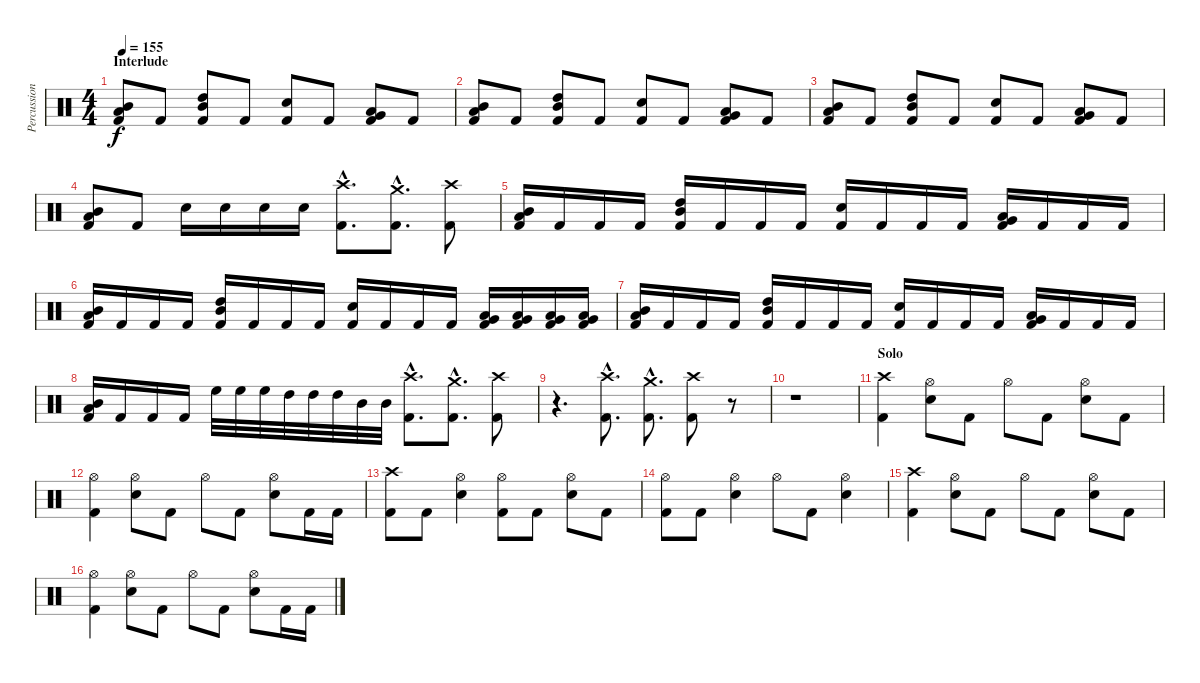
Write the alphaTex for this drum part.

\track ("Percussion" "Percussion") {instrument percussion}
\staff {score}
\articulation defaults
\ts (4 4)
\section ("" "Interlude")
\tempo 155
\clef neutral
\ks c
("Mid Tom (hit)" "Low Tom (hit)" "Kick (hit) 2").8{dy f} "Kick (hit) 2".8 ("High Tom (hit)" "Mid Tom (hit)" "Kick (hit) 2").8 "Kick (hit) 2".8 ("Electric Snare (hit)" "Kick (hit) 2").8 "Kick (hit) 2".8 ("Low Tom (hit)" "Very Low Tom (hit)" "Kick (hit) 2").8 "Kick (hit) 2".8 |
("Mid Tom (hit)" "Low Tom (hit)" "Kick (hit) 2").8 "Kick (hit) 2".8 ("High Tom (hit)" "Mid Tom (hit)" "Kick (hit) 2").8 "Kick (hit) 2".8 ("Electric Snare (hit)" "Kick (hit) 2").8 "Kick (hit) 2".8 ("Low Tom (hit)" "Very Low Tom (hit)" "Kick (hit) 2").8 "Kick (hit) 2".8 |
("Mid Tom (hit)" "Low Tom (hit)" "Kick (hit) 2").8 "Kick (hit) 2".8 ("High Tom (hit)" "Mid Tom (hit)" "Kick (hit) 2").8 "Kick (hit) 2".8 ("Electric Snare (hit)" "Kick (hit) 2").8 "Kick (hit) 2".8 ("Low Tom (hit)" "Very Low Tom (hit)" "Kick (hit) 2").8 "Kick (hit) 2".8 |
("Mid Tom (hit)" "Low Tom (hit)" "Kick (hit) 2").8 "Kick (hit) 2".8 "Electric Snare (hit)".16 "Electric Snare (hit)".16 "Electric Snare (hit)".16 "Electric Snare (hit)".16 ("Crash high (hit)"{hac} "Kick (hit) 2"{hac}).8{d} ("Crash medium (hit)"{hac} "Kick (hit) 2"{hac}).8{d} ("Crash high (hit)" "Kick (hit) 2").8 |
("Mid Tom (hit)" "Low Tom (hit)" "Kick (hit) 2").16 "Kick (hit) 2".16 "Kick (hit) 2".16 "Kick (hit) 2".16 ("High Tom (hit)" "Mid Tom (hit)" "Kick (hit) 2").16 "Kick (hit) 2".16 "Kick (hit) 2".16 "Kick (hit) 2".16 ("Electric Snare (hit)" "Kick (hit) 2").16 "Kick (hit) 2".16 "Kick (hit) 2".16 "Kick (hit) 2".16 ("Low Tom (hit)" "Very Low Tom (hit)" "Kick (hit) 2").16 "Kick (hit) 2".16 "Kick (hit) 2".16 "Kick (hit) 2".16 |
("Mid Tom (hit)" "Low Tom (hit)" "Kick (hit) 2").16 "Kick (hit) 2".16 "Kick (hit) 2".16 "Kick (hit) 2".16 ("High Tom (hit)" "Mid Tom (hit)" "Kick (hit) 2").16 "Kick (hit) 2".16 "Kick (hit) 2".16 "Kick (hit) 2".16 ("Electric Snare (hit)" "Kick (hit) 2").16 "Kick (hit) 2".16 "Kick (hit) 2".16 "Kick (hit) 2".16 ("Low Tom (hit)" "Very Low Tom (hit)" "Kick (hit) 2").16 ("Low Tom (hit)" "Very Low Tom (hit)" "Kick (hit) 2").16 ("Low Tom (hit)" "Very Low Tom (hit)" "Kick (hit) 2").16 ("Low Tom (hit)" "Very Low Tom (hit)" "Kick (hit) 2").16 |
("Mid Tom (hit)" "Low Tom (hit)" "Kick (hit) 2").16 "Kick (hit) 2".16 "Kick (hit) 2".16 "Kick (hit) 2".16 ("High Tom (hit)" "Mid Tom (hit)" "Kick (hit) 2").16 "Kick (hit) 2".16 "Kick (hit) 2".16 "Kick (hit) 2".16 ("Electric Snare (hit)" "Kick (hit) 2").16 "Kick (hit) 2".16 "Kick (hit) 2".16 "Kick (hit) 2".16 ("Low Tom (hit)" "Very Low Tom (hit)" "Kick (hit) 2").16 "Kick (hit) 2".16 "Kick (hit) 2".16 "Kick (hit) 2".16 |
("Mid Tom (hit)" "Low Tom (hit)" "Kick (hit) 2").16 "Kick (hit) 2".16 "Kick (hit) 2".16 "Kick (hit) 2".16 "High Floor Tom (hit)".32 "High Floor Tom (hit)".32 "High Floor Tom (hit)".32 "High Tom (hit)".32 "High Tom (hit)".32 "High Tom (hit)".32 "Mid Tom (hit)".32 "Mid Tom (hit)".32 ("Crash high (hit)"{hac} "Kick (hit) 2"{hac}).8{d} ("Crash medium (hit)"{hac} "Kick (hit) 2"{hac}).8{d} ("Crash high (hit)" "Kick (hit) 2").8 |
r.4{d} ("Crash high (hit)"{hac} "Kick (hit) 2"{hac}).8{d} ("Crash medium (hit)"{hac} "Kick (hit) 2"{hac}).8{d} ("Crash high (hit)" "Kick (hit) 2").8 r.8 |
r.1 |
\section ("" "Solo")
("Crash high (hit)" "Kick (hit) 2").4 ("Hi-Hat (open)" "Electric Snare (hit)").8 "Kick (hit) 2".8 "Hi-Hat (open)".8 "Kick (hit) 2".8 ("Hi-Hat (open)" "Electric Snare (hit)").8 "Kick (hit) 2".8 |
("Hi-Hat (open)" "Kick (hit) 2").4 ("Hi-Hat (open)" "Electric Snare (hit)").8 "Kick (hit) 2".8 "Hi-Hat (open)".8 "Kick (hit) 2".8 ("Hi-Hat (open)" "Electric Snare (hit)").8 "Kick (hit) 2".16 "Kick (hit) 2".16 |
("Crash high (hit)" "Kick (hit) 2").8 "Kick (hit) 2".8 ("Hi-Hat (open)" "Electric Snare (hit)").4 ("Hi-Hat (open)" "Kick (hit) 2").8 "Kick (hit) 2".8 ("Hi-Hat (open)" "Electric Snare (hit)").8 "Kick (hit) 2".8 |
("Hi-Hat (open)" "Kick (hit) 2").8 "Kick (hit) 2".8 ("Hi-Hat (open)" "Electric Snare (hit)").4 "Hi-Hat (open)".8 "Kick (hit) 2".8 ("Hi-Hat (open)" "Electric Snare (hit)").4 |
("Crash high (hit)" "Kick (hit) 2").4 ("Hi-Hat (open)" "Electric Snare (hit)").8 "Kick (hit) 2".8 "Hi-Hat (open)".8 "Kick (hit) 2".8 ("Hi-Hat (open)" "Electric Snare (hit)").8 "Kick (hit) 2".8 |
("Hi-Hat (open)" "Kick (hit) 2").4 ("Hi-Hat (open)" "Electric Snare (hit)").8 "Kick (hit) 2".8 "Hi-Hat (open)".8 "Kick (hit) 2".8 ("Hi-Hat (open)" "Electric Snare (hit)").8 "Kick (hit) 2".16 "Kick (hit) 2".16
